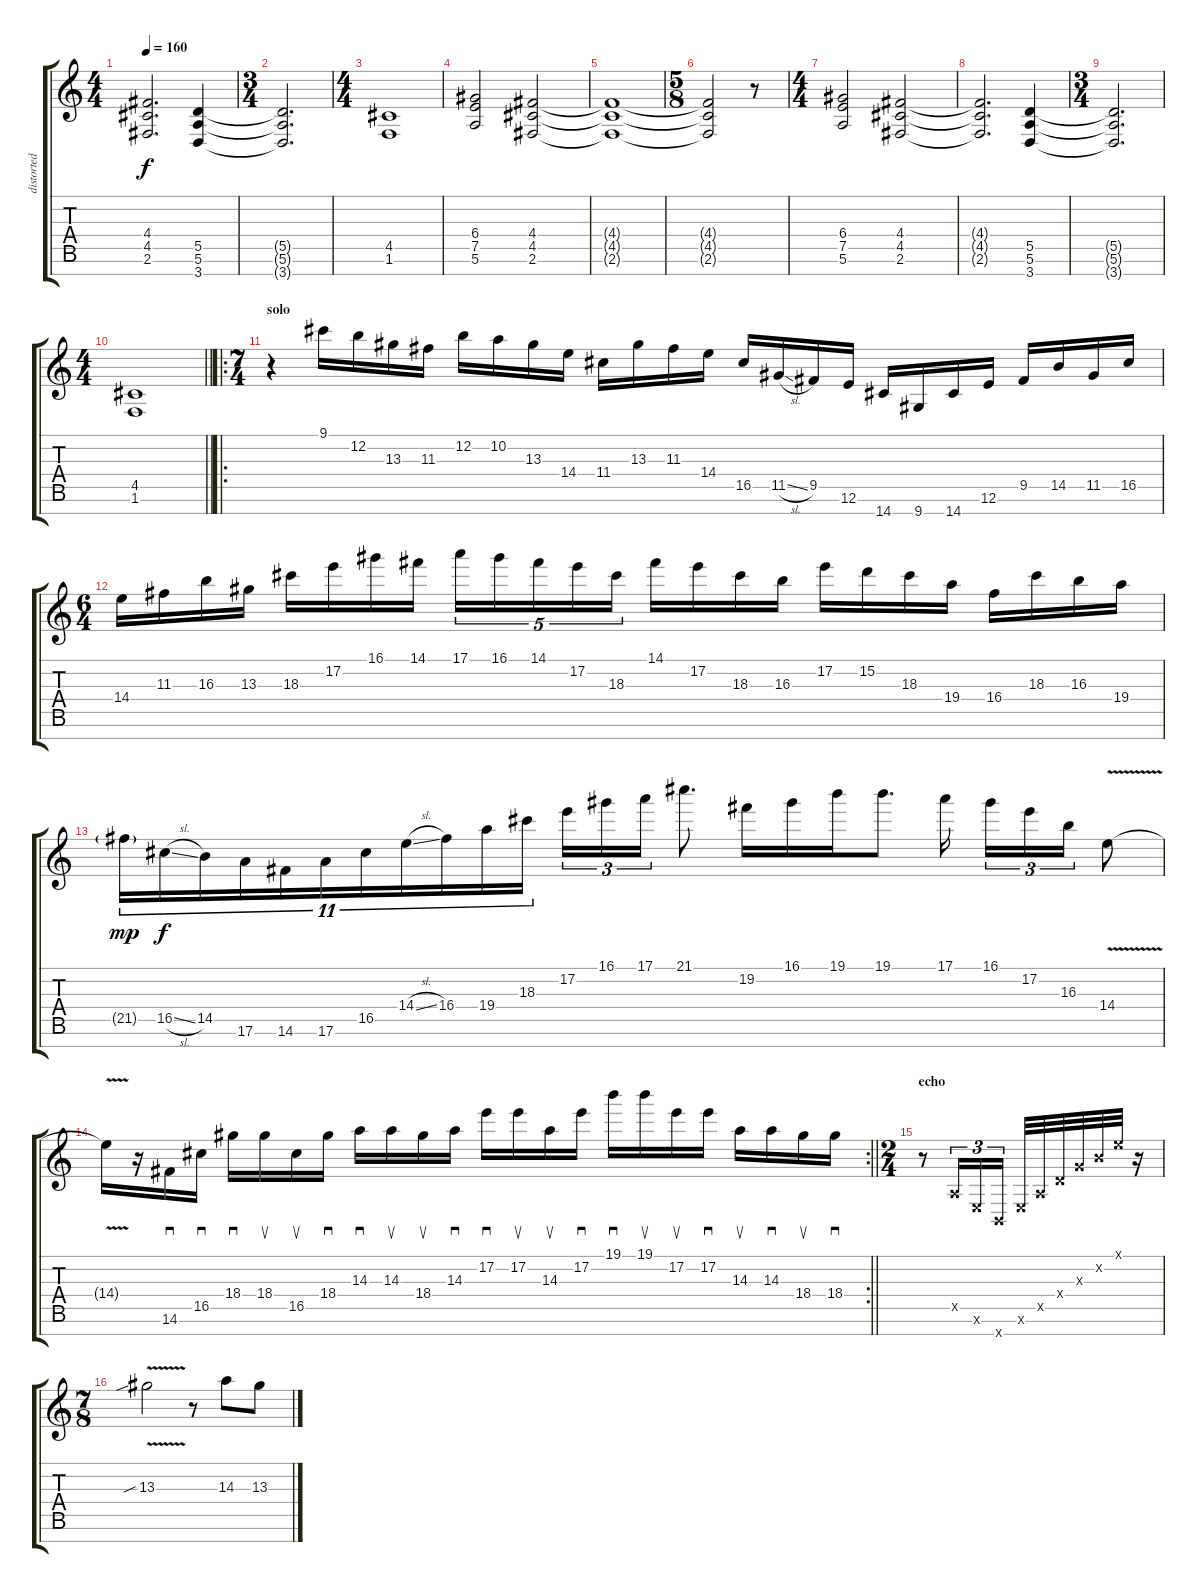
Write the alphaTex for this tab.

\track ("distorted guitar 3" "distorted ") {instrument distortionguitar}
\staff {score tabs}
\tuning (E4 B3 G3 D3 A2 E2 B1) {hide}
\ts (4 4)
\tempo 160
\clef g2
\ks c
(4.4{t} 4.5{t} 2.6{t}).2{d dy f} (5.5 5.6 3.7).4 |
\ts (3 4)
(5.5{t} 5.6{t} 3.7{t}).2{d} |
\ts (4 4)
(4.5 1.6).1 |
(6.4 7.5 5.6).2 (4.4 4.5 2.6).2 |
(4.4{t} 4.5{t} 2.6{t}).1 |
\ts (5 8)
(4.4{t} 4.5{t} 2.6{t}).2 r.8 |
\ts (4 4)
(6.4 7.5 5.6).2 (4.4 4.5 2.6).2 |
(4.4{t} 4.5{t} 2.6{t}).2{d} (5.5 5.6 3.7).4 |
\ts (3 4)
(5.5{t} 5.6{t} 3.7{t}).2{d} |
\ts (4 4)
\barLineRight lightlight
(4.5 1.6).1 |
\ro
\ts (7 4)
\section ("" "solo")
r.4{volume 16} 9.1.16 12.2.16 13.3.16 11.3.16 12.2.16 10.2.16 13.3.16 14.4.16 11.4.16 13.3.16 11.3.16 14.4.16 16.5.16 11.5{sl}.16 9.5.16 12.6.16 14.7.16 9.7.16 14.7.16 12.6.16 9.5.16 14.5.16 11.5.16 16.5.16 |
\ts (6 4)
14.4.16 11.3.16 16.3.16 13.3.16 18.3.16 17.2.16 16.1.16 14.1.16{beam splitsecondary} 17.1.16{tu (5 4)} 16.1.16{tu (5 4)} 14.1.16{tu (5 4)} 17.2.16{tu (5 4)} 18.3.16{tu (5 4)} 14.1.16 17.2.16 18.3.16 16.3.16 17.2.16 15.2.16 18.3.16 19.4.16 16.4.16 18.3.16 16.3.16 19.4.16 |
21.5{g}.16{tu (11 8) dy mp} 16.5{sl}.16{tu (11 8) dy f} 14.5.16{tu (11 8)} 17.6.16{tu (11 8)} 14.6.16{tu (11 8)} 17.6.16{tu (11 8)} 16.5.16{tu (11 8)} 14.4{sl}.16{tu (11 8)} 16.4.16{tu (11 8)} 19.4.16{tu (11 8)} 18.3.16{tu (11 8) beam splitsecondary} 17.2.16{tu (3 2)} 16.1.16{tu (3 2)} 17.1.16{tu (3 2)} 21.1.8{d} 19.2.16 16.1.16 19.1.16 19.1.8{d} 17.1.16{beam splitsecondary} 16.1.16{tu (3 2)} 17.2.16{tu (3 2)} 16.3.16{tu (3 2)} 14.4{v}.8 |
\rc 2
\barLineRight lightlight
14.4{t}.16 r.16 14.6.16{sd} 16.5.16{sd} 18.4.16{sd} 18.4.16{su} 16.5.16{su} 18.4.16{sd} 14.3.16{sd} 14.3.16{su} 18.4.16{su} 14.3.16{sd} 17.2.16{sd} 17.2.16{su} 14.3.16{su} 17.2.16{sd} 19.1.16{sd} 19.1.16{su} 17.2.16{su} 17.2.16{sd} 14.3.16{su} 14.3.16{sd} 18.4.16{su} 18.4.16{sd} |
\ts (2 4)
\section ("" "echo")
r.8 0.5{x}.16{tu (3 2)} 0.6{x}.16{tu (3 2)} 0.7{x}.16{tu (3 2)} 0.6{x}.32 0.5{x}.32 0.4{x}.32 0.3{x}.32 0.2{x}.32 0.1{x}.32 r.16 |
\ts (7 8)
13.3{v sib}.2 r.8 14.3.8 13.3.8
